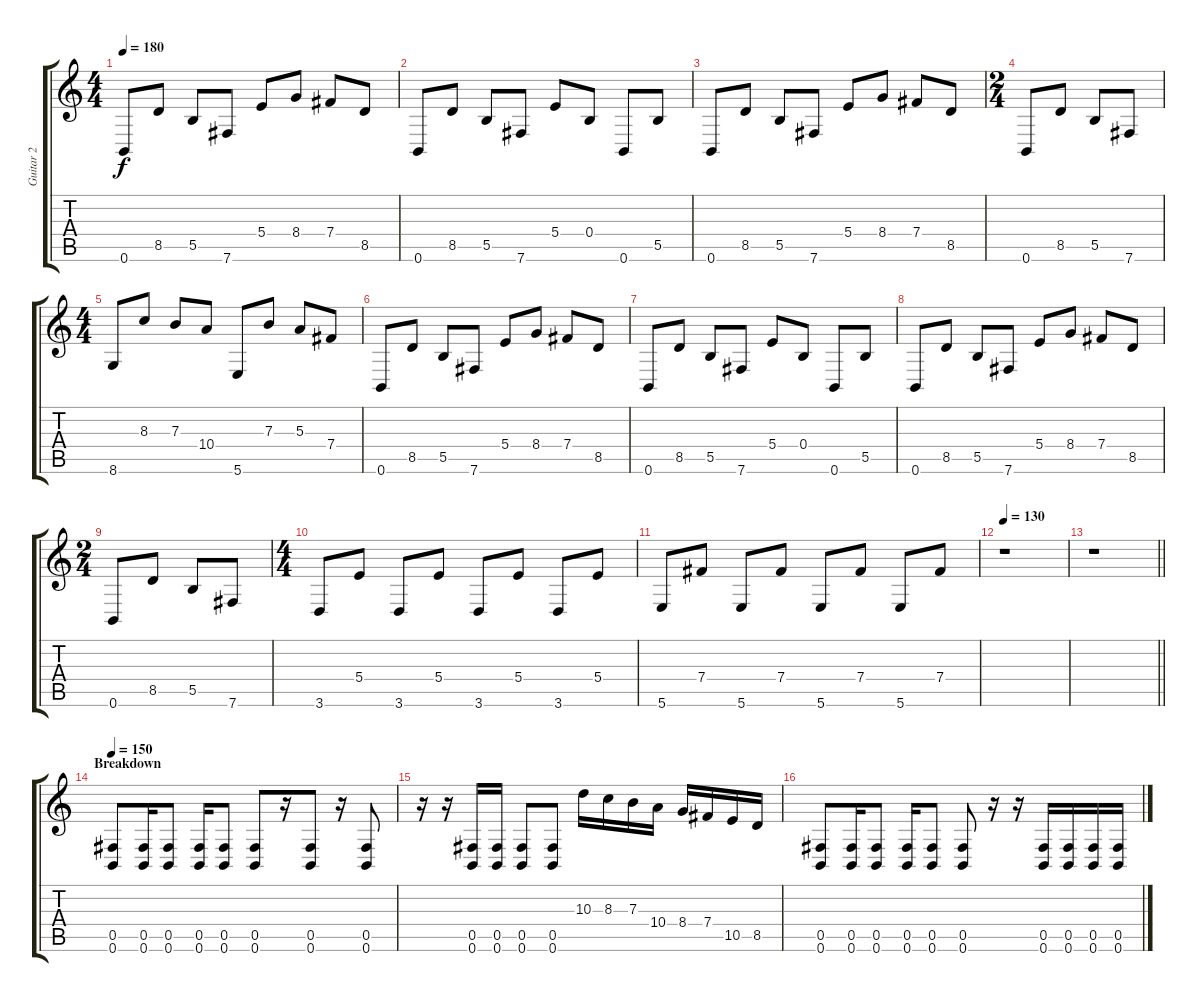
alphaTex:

\track ("Guitar 2" "Guitar 2") {instrument distortionguitar}
\staff {score tabs}
\tuning (Db4 Ab3 E3 B2 Gb2 B1) {hide}
\ts (4 4)
\tempo 180
\clef g2
\ks c
0.6.8{dy f} 8.5.8 5.5.8 7.6.8 5.4.8 8.4.8 7.4.8 8.5.8 |
0.6.8 8.5.8 5.5.8 7.6.8 5.4.8 0.4.8 0.6.8 5.5.8 |
0.6.8 8.5.8 5.5.8 7.6.8 5.4.8 8.4.8 7.4.8 8.5.8 |
\ts (2 4)
0.6.8 8.5.8 5.5.8 7.6.8 |
\ts (4 4)
8.6.8 8.3.8 7.3.8 10.4.8 5.6.8 7.3.8 5.3.8 7.4.8 |
0.6.8 8.5.8 5.5.8 7.6.8 5.4.8 8.4.8 7.4.8 8.5.8 |
0.6.8 8.5.8 5.5.8 7.6.8 5.4.8 0.4.8 0.6.8 5.5.8 |
0.6.8 8.5.8 5.5.8 7.6.8 5.4.8 8.4.8 7.4.8 8.5.8 |
\ts (2 4)
0.6.8 8.5.8 5.5.8 7.6.8 |
\ts (4 4)
3.6.8 5.4.8 3.6.8 5.4.8 3.6.8 5.4.8 3.6.8 5.4.8 |
5.6.8 7.4.8 5.6.8 7.4.8 5.6.8 7.4.8 5.6.8 7.4.8 |
\tempo 130
r.1 |
\barLineRight lightlight
r.1 |
\section ("" "Breakdown")
\tempo 150
(0.5 0.6).8 (0.5 0.6).16 (0.5 0.6).8 (0.5 0.6).16 (0.5 0.6).8 (0.5 0.6).8 r.16 (0.5 0.6).8 r.16 (0.5 0.6).8 |
r.16 r.16 (0.5 0.6).16 (0.5 0.6).16 (0.5 0.6).8 (0.5 0.6).8 10.3.16 8.3.16 7.3.16 10.4.16 8.4.16 7.4.16 10.5.16 8.5.16 |
(0.5 0.6).8 (0.5 0.6).16 (0.5 0.6).8 (0.5 0.6).16 (0.5 0.6).8 (0.5 0.6).8 r.16 r.16 (0.5 0.6).16 (0.5 0.6).16 (0.5 0.6).16 (0.5 0.6).16
